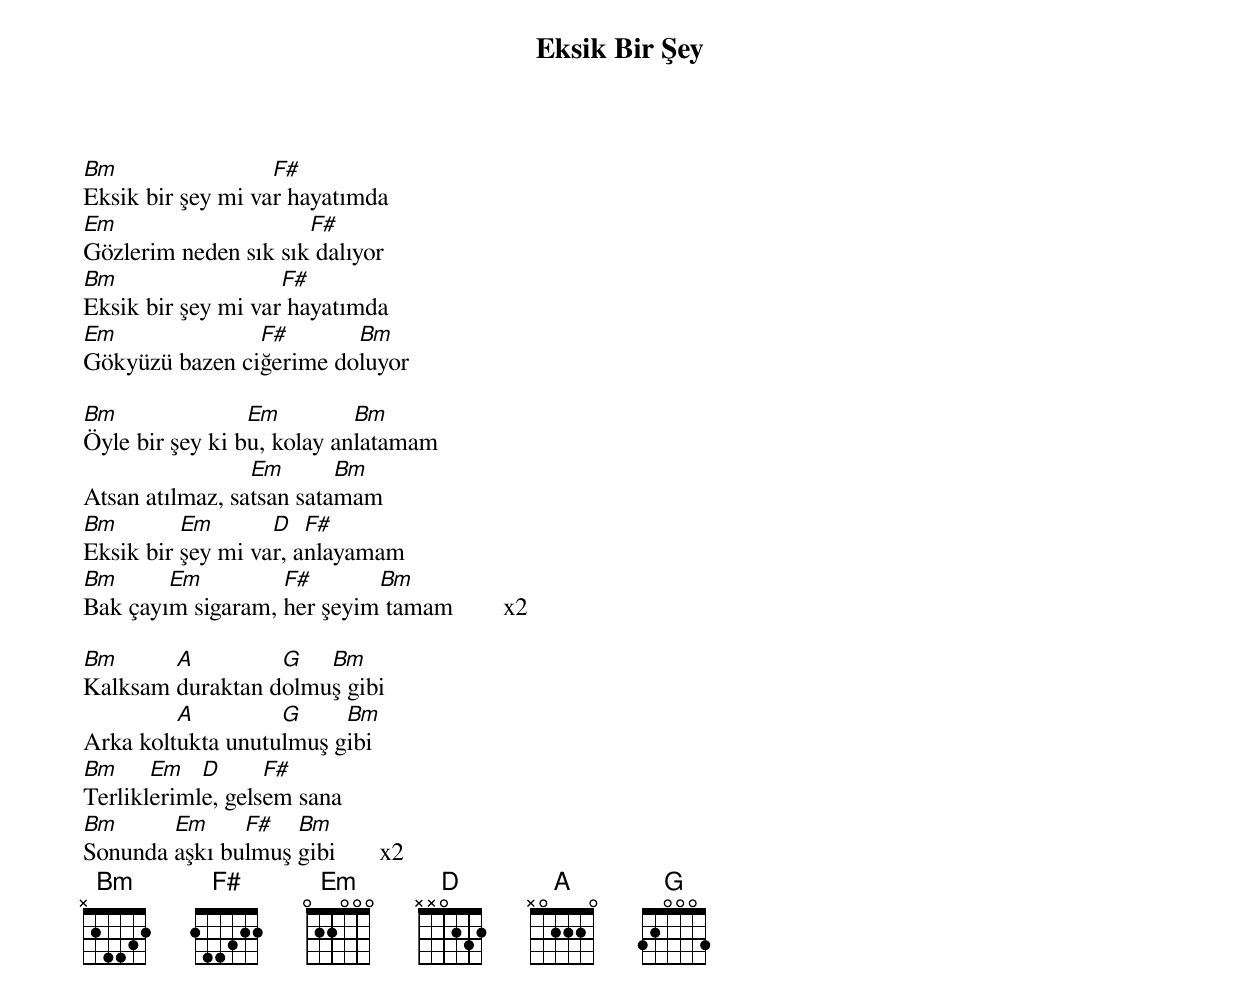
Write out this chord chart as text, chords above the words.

{title: Eksik Bir Şey}
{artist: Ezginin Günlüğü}

Bm                 F#
Eksik bir şey mi var hayatımda
Em                    F#
Gözlerim neden sık sık dalıyor
Bm                  F#
Eksik bir şey mi var hayatımda
Em              F#       Bm
Gökyüzü bazen ciğerime doluyor

Bm               Em         Bm
Öyle bir şey ki bu, kolay anlatamam
                 Em       Bm
Atsan atılmaz, satsan satamam
Bm        Em       D   F#
Eksik bir şey mi var, anlayamam
Bm      Em         F#       Bm
Bak çayım sigaram, her şeyim tamam        x2

Bm      A         G   Bm
Kalksam duraktan dolmuş gibi
         A         G     Bm
Arka koltukta unutulmuş gibi
Bm     Em   D      F#
Terliklerimle, gelsem sana
Bm      Em     F#   Bm
Sonunda aşkı bulmuş gibi       x2
